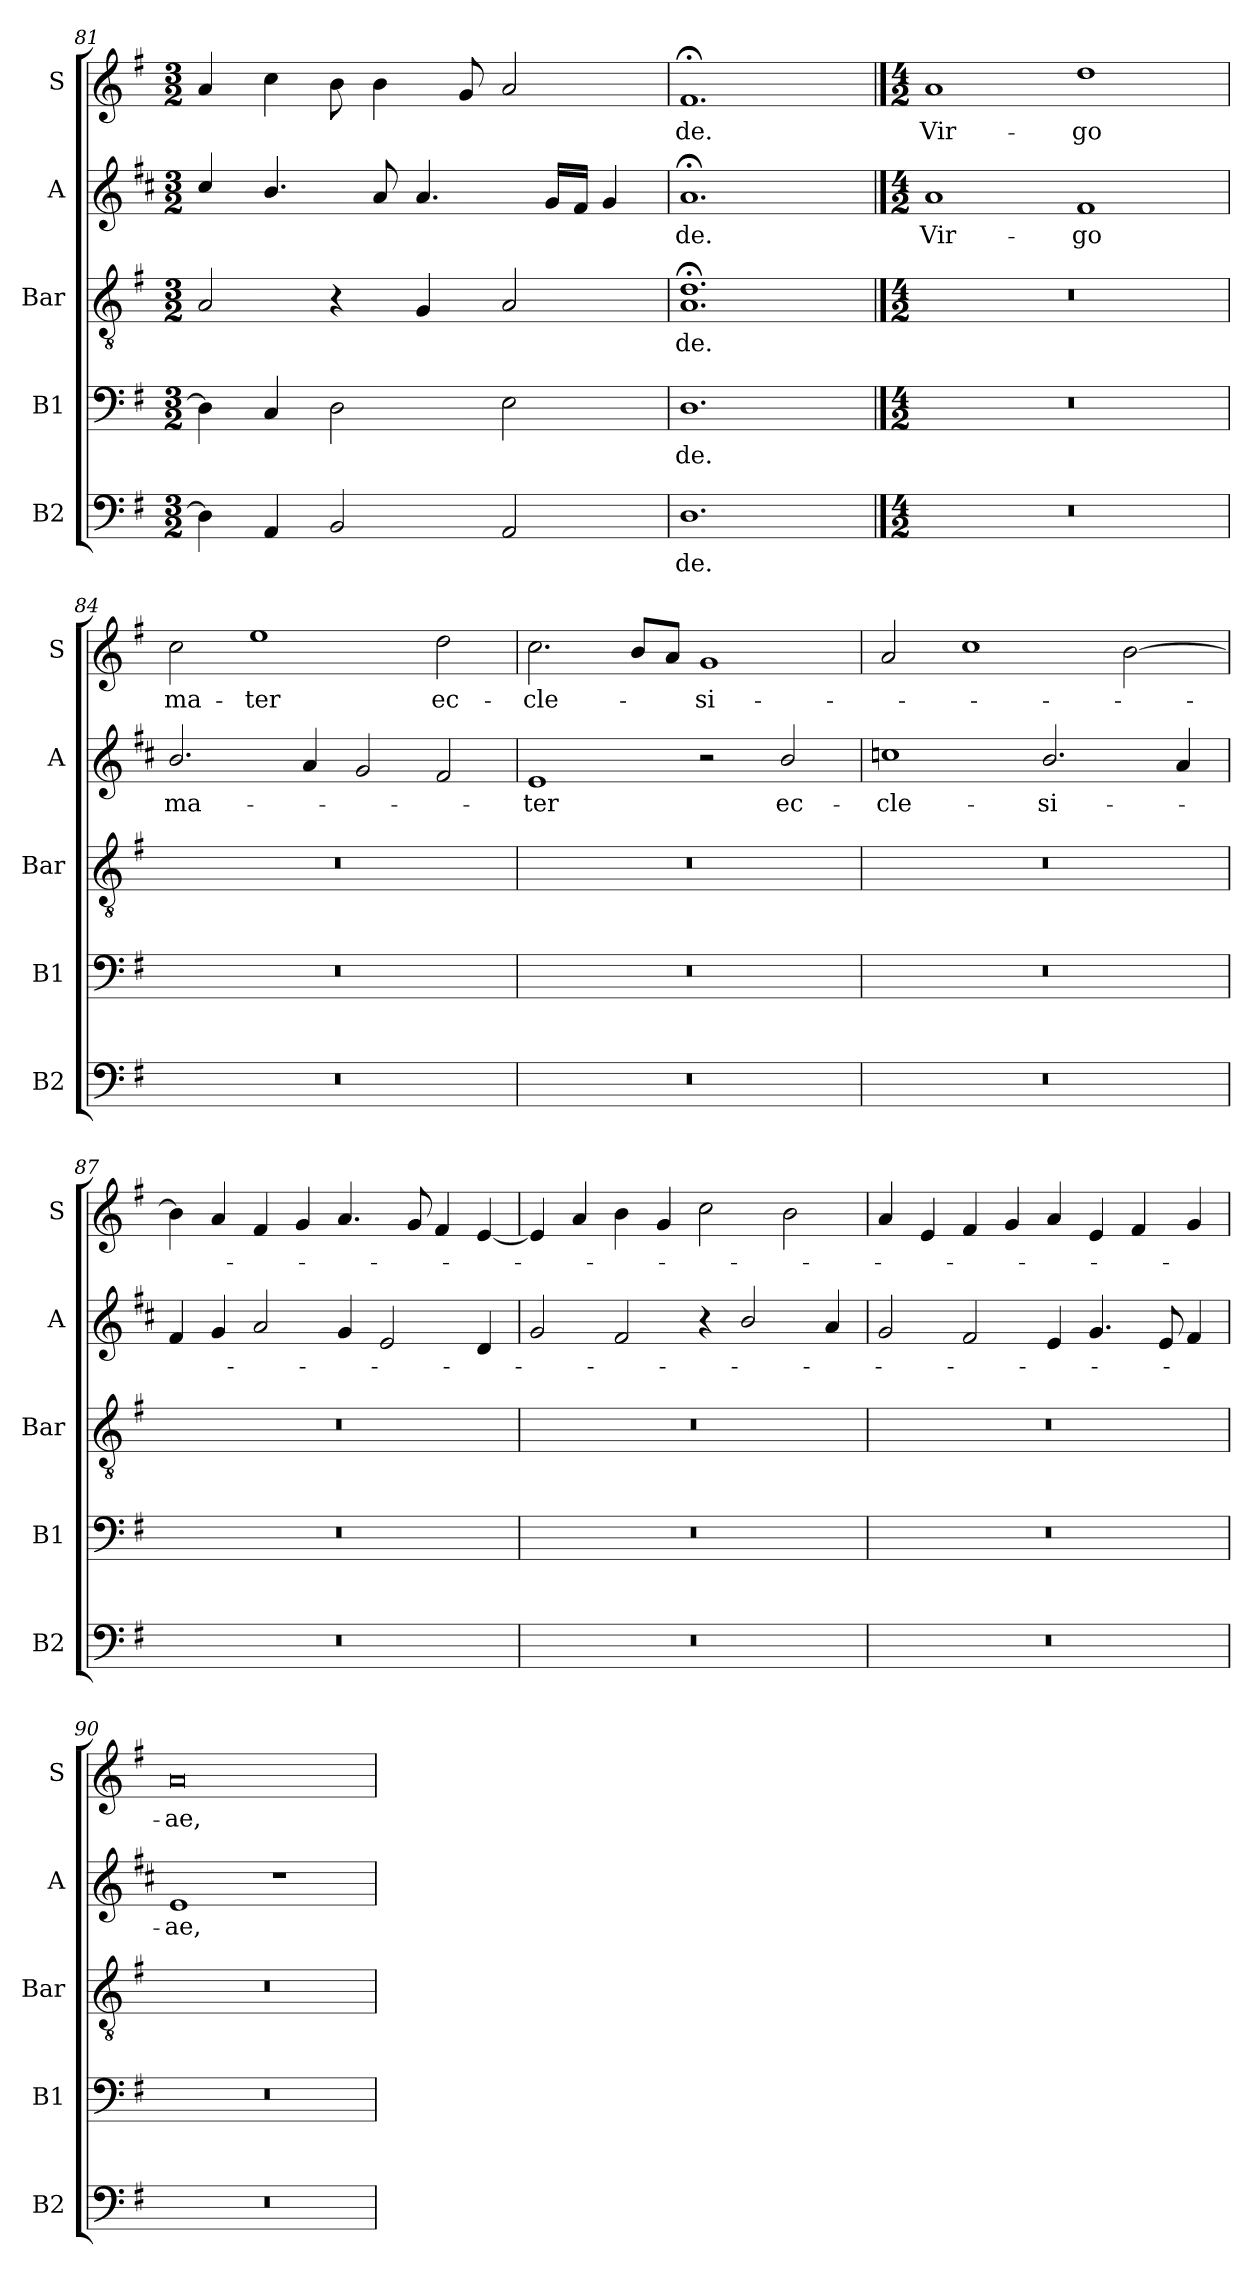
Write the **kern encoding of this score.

**kern	**text	**kern	**text	**kern	**text	**kern	**text	**kern	**text
*part5	*part5	*part4	*part4	*part3	*part3	*part2	*part2	*part1	*part1
*staff5	*staff5	*staff4	*staff4	*staff3	*staff3	*staff2	*staff2	*staff1	*staff1
*I"B2	*	*I"B1	*	*I"Bar	*	*I"A	*	*I"S	*
*I'B2	*	*I'B1	*	*I'Bar	*	*I'A	*	*I'S	*
!!LO:LB:g=z
*clefF4	*	*clefF4	*	*clefGv2	*	*clefG2	*	*clefG2	*
*	*	*	*	*	*	*ITrd4c7	*	*	*
*k[f#]	*	*k[f#]	*	*k[f#]	*	*k[f#]	*	*k[f#]	*
*M3/2	*	*M3/2	*	*M3/2	*	*M3/2	*	*M3/2	*
=81	=81	=81	=81	=81	=81	=81	=81	=81	=81
4D\]	.	4D\]	.	2A/	.	4f#/	.	4a/	.
4AA/	.	4C/	.	.	.	4.e/	.	4cc\	.
2BB/	.	2D\	.	4r	.	.	.	8b\	.
.	.	.	.	.	.	8d/	.	4b\	.
.	.	.	.	4G/	.	4.d/	.	.	.
.	.	.	.	.	.	.	.	8g/	.
2AA/	.	2E\	.	2A/	.	.	.	2a/	.
.	.	.	.	.	.	16c/LL	.	.	.
.	.	.	.	.	.	16B/JJ	.	.	.
.	.	.	.	.	.	4c/	.	.	.
=82	=82	=82	=82	=82	=82	=82	=82	=82	=82
!	!LO:LY:b	!	!LO:LY:b	!	!LO:LY:b	!	!LO:LY:b	!	!LO:LY:b
1.D	-de.	1.D	-de.	1.A;< 1.d;<	-de.	1.d;<	-de.	1.f#;<	-de.
==83	==83	==83	==83	==83	==83	==83	==83	==83	==83
*M4/2	*	*M4/2	*	*M4/2	*	*M4/2	*	*M4/2	*
*	*	*	*	*	*	*	*	*MM144	*
!	!	!	!	!	!	!	!LO:LY:b	!	!LO:LY:b
0r	.	0r	.	0r	.	1d	Vir-	1a	Vir-
!	!	!	!	!	!	!	!LO:LY:b	!	!LO:LY:b
.	.	.	.	.	.	1B	-go	1dd	-go
=84	=84	=84	=84	=84	=84	=84	=84	=84	=84
!	!	!	!	!	!	!	!LO:LY:b	!	!LO:LY:b
0r	.	0r	.	0r	.	2.e/	ma-	2cc\	ma-
!	!	!	!	!	!	!	!	!	!LO:LY:b
.	.	.	.	.	.	.	.	1ee	-ter
.	.	.	.	.	.	4d/	.	.	.
.	.	.	.	.	.	2c/	.	.	.
!	!	!	!	!	!	!	!	!	!LO:LY:b
.	.	.	.	.	.	2B/	.	2dd\	ec-
=85	=85	=85	=85	=85	=85	=85	=85	=85	=85
!	!	!	!	!	!	!	!LO:LY:b	!	!LO:LY:b
0r	.	0r	.	0r	.	1A	-ter	2.cc\	-cle-
.	.	.	.	.	.	.	.	8b/L	.
.	.	.	.	.	.	.	.	8a/J	.
!	!	!	!	!	!	!	!	!	!LO:LY:b
.	.	.	.	.	.	2r	.	1g	-si-
!	!	!	!	!	!	!	!LO:LY:b	!	!
.	.	.	.	.	.	2e/	ec-	.	.
=86	=86	=86	=86	=86	=86	=86	=86	=86	=86
!	!	!	!	!	!	!	!LO:LY:b	!	!
0r	.	0r	.	0r	.	1fn	-cle-	2a/	.
.	.	.	.	.	.	.	.	1cc	.
!	!	!	!	!	!	!	!LO:LY:b	!	!
.	.	.	.	.	.	2.e/	-si-	.	.
.	.	.	.	.	.	.	.	[2b\	.
.	.	.	.	.	.	4d/	.	.	.
!!LO:PB:g=z
=87	=87	=87	=87	=87	=87	=87	=87	=87	=87
0r	.	0r	.	0r	.	4B/	.	4b\]	.
.	.	.	.	.	.	4c/	.	4a/	.
.	.	.	.	.	.	2d/	.	4f#/	.
.	.	.	.	.	.	.	.	4g/	.
.	.	.	.	.	.	4c/	.	4.a/	.
.	.	.	.	.	.	2A/	.	.	.
.	.	.	.	.	.	.	.	8g/	.
.	.	.	.	.	.	.	.	4f#/	.
.	.	.	.	.	.	4G/	.	[4e/	.
=88	=88	=88	=88	=88	=88	=88	=88	=88	=88
0r	.	0r	.	0r	.	2c/	.	4e/]	.
.	.	.	.	.	.	.	.	4a/	.
.	.	.	.	.	.	2B/	.	4b\	.
.	.	.	.	.	.	.	.	4g/	.
.	.	.	.	.	.	4r	.	2cc\	.
.	.	.	.	.	.	2e/	.	.	.
.	.	.	.	.	.	.	.	2b\	.
.	.	.	.	.	.	4d/	.	.	.
=89	=89	=89	=89	=89	=89	=89	=89	=89	=89
0r	.	0r	.	0r	.	2c/	.	4a/	.
.	.	.	.	.	.	.	.	4e/	.
.	.	.	.	.	.	2B/	.	4f#/	.
.	.	.	.	.	.	.	.	4g/	.
.	.	.	.	.	.	4A/	.	4a/	.
.	.	.	.	.	.	4.c/	.	4e/	.
.	.	.	.	.	.	.	.	4f#/	.
.	.	.	.	.	.	8A/	.	.	.
.	.	.	.	.	.	4B/	.	4g/	.
=90	=90	=90	=90	=90	=90	=90	=90	=90	=90
!	!	!	!	!	!	!	!LO:LY:b	!	!LO:LY:b
0r	.	0r	.	0r	.	1A	-ae,	0a	-ae,
.	.	.	.	.	.	1r	.	.	.
=	=	=	=	=	=	=	=	=	=
*-	*-	*-	*-	*-	*-	*-	*-	*-	*-
